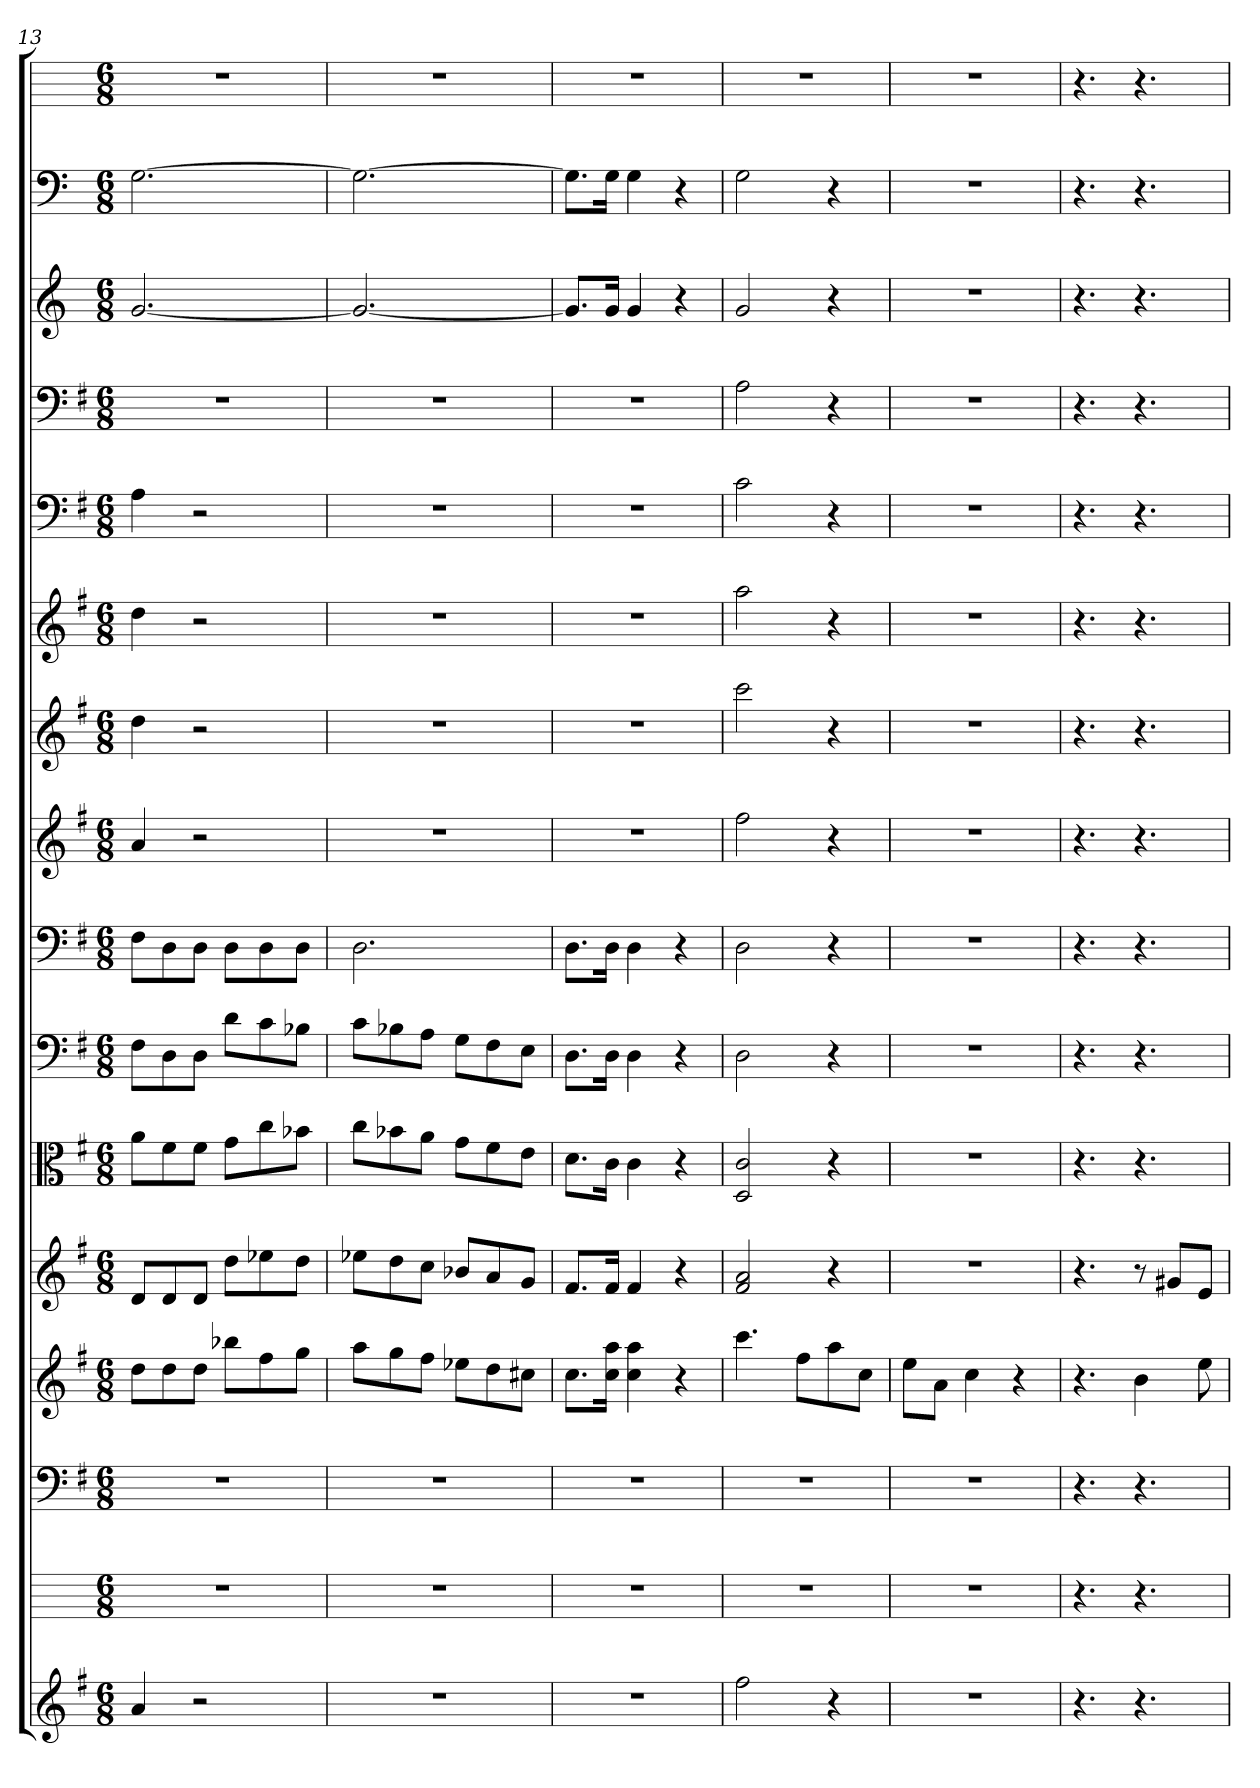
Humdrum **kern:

**kern	**kern	**kern	**kern	**kern	**kern	**kern	**kern	**kern	**kern	**kern	**kern	**kern	**kern	**kern	**kern
*part16	*part15	*part14	*part13	*part12	*part11	*part10	*part9	*part8	*part7	*part6	*part5	*part4	*part3	*part2	*part1
*staff16	*staff15	*staff14	*staff13	*staff12	*staff11	*staff10	*staff9	*staff8	*staff7	*staff6	*staff5	*staff4	*staff3	*staff2	*staff1
*	*	*clefF4	*	*	*clefC3	*clefF4	*clefF4	*	*	*	*clefF4	*clefF4	*	*	*
*k[f#]	*k[]	*k[f#]	*k[f#]	*k[f#]	*k[f#]	*k[f#]	*k[f#]	*k[f#]	*k[f#]	*k[f#]	*k[f#]	*k[f#]	*k[]	*k[]	*k[]
*M6/8	*M6/8	*M6/8	*M6/8	*M6/8	*M6/8	*M6/8	*M6/8	*M6/8	*M6/8	*M6/8	*M6/8	*M6/8	*M6/8	*M6/8	*M6/8
=13	=13	=13	=13	=13	=13	=13	=13	=13	=13	=13	=13	=13	=13	=13	=13
4a	2.r	2.r	8ddL	8dL	8a\L	8F#\L	8F#\L	4a	4dd	4dd	4A	2.r	[2.g	[2.G	2.r
.	.	.	8dd	8d	8f#\	8D\	8D\	.	.	.	.	.	.	.	.
2r	.	.	8ddJ	8dJ	8f#\J	8D\J	8D\J	2r	2r	2r	2r	.	.	.	.
.	.	.	8bb-XL	8ddL	8g\L	8d\L	8D\L	.	.	.	.	.	.	.	.
.	.	.	8ff#	8ee-X	8cc\	8c\	8D\	.	.	.	.	.	.	.	.
.	.	.	8ggJ	8ddJ	8b-X\J	8B-X\J	8D\J	.	.	.	.	.	.	.	.
=14	=14	=14	=14	=14	=14	=14	=14	=14	=14	=14	=14	=14	=14	=14	=14
2.r	2.r	2.r	8aaL	8ee-XL	8cc\L	8c\L	2.D	2.r	2.r	2.r	2.r	2.r	2.g_	2.G_	2.r
.	.	.	8gg	8dd	8b-X\	8B-X\	.	.	.	.	.	.	.	.	.
.	.	.	8ff#J	8ccJ	8a\J	8A\J	.	.	.	.	.	.	.	.	.
.	.	.	8ee-XL	8b-XL	8g\L	8G\L	.	.	.	.	.	.	.	.	.
.	.	.	8dd	8a	8f#\	8F#\	.	.	.	.	.	.	.	.	.
.	.	.	8cc#XJ	8gJ	8e\J	8E\J	.	.	.	.	.	.	.	.	.
=15	=15	=15	=15	=15	=15	=15	=15	=15	=15	=15	=15	=15	=15	=15	=15
2.r	2.r	2.r	8.ccL	8.f#L	8.d\L	8.D\L	8.D\L	2.r	2.r	2.r	2.r	2.r	8.gL]	8.GL]	2.r
.	.	.	16cc 16aaJk	16f#Jk	16c\Jk	16D\Jk	16D\Jk	.	.	.	.	.	16gJk	16GJk	.
.	.	.	4cc 4aa	4f#	4c	4D	4D	.	.	.	.	.	4g	4G	.
.	.	.	4r	4r	4r	4r	4r	.	.	.	.	.	4r	4r	.
=16	=16	=16	=16	=16	=16	=16	=16	=16	=16	=16	=16	=16	=16	=16	=16
2ff#	2.r	2.r	4.ccc	2f# 2a	2D 2c	2D	2D	2ff#	2ccc	2aa	2c	2A	2g	2G	2.r
.	.	.	8ff#L	.	.	.	.	.	.	.	.	.	.	.	.
4r	.	.	8aa	4r	4r	4r	4r	4r	4r	4r	4r	4r	4r	4r	.
.	.	.	8ccJ	.	.	.	.	.	.	.	.	.	.	.	.
=17	=17	=17	=17	=17	=17	=17	=17	=17	=17	=17	=17	=17	=17	=17	=17
2.r	2.r	2.r	8eeL	2.r	2.r	2.r	2.r	2.r	2.r	2.r	2.r	2.r	2.r	2.r	2.r
.	.	.	8aJ	.	.	.	.	.	.	.	.	.	.	.	.
.	.	.	4cc	.	.	.	.	.	.	.	.	.	.	.	.
.	.	.	4r	.	.	.	.	.	.	.	.	.	.	.	.
=18	=18	=18	=18	=18	=18	=18	=18	=18	=18	=18	=18	=18	=18	=18	=18
4.r	4.r	4.r	4.r	4.r	4.r	4.r	4.r	4.r	4.r	4.r	4.r	4.r	4.r	4.r	4.r
4.r	4.r	4.r	4b	8r	4.r	4.r	4.r	4.r	4.r	4.r	4.r	4.r	4.r	4.r	4.r
.	.	.	.	8g#XL	.	.	.	.	.	.	.	.	.	.	.
.	.	.	8ee	8eJ	.	.	.	.	.	.	.	.	.	.	.
=	=	=	=	=	=	=	=	=	=	=	=	=	=	=	=
*-	*-	*-	*-	*-	*-	*-	*-	*-	*-	*-	*-	*-	*-	*-	*-
